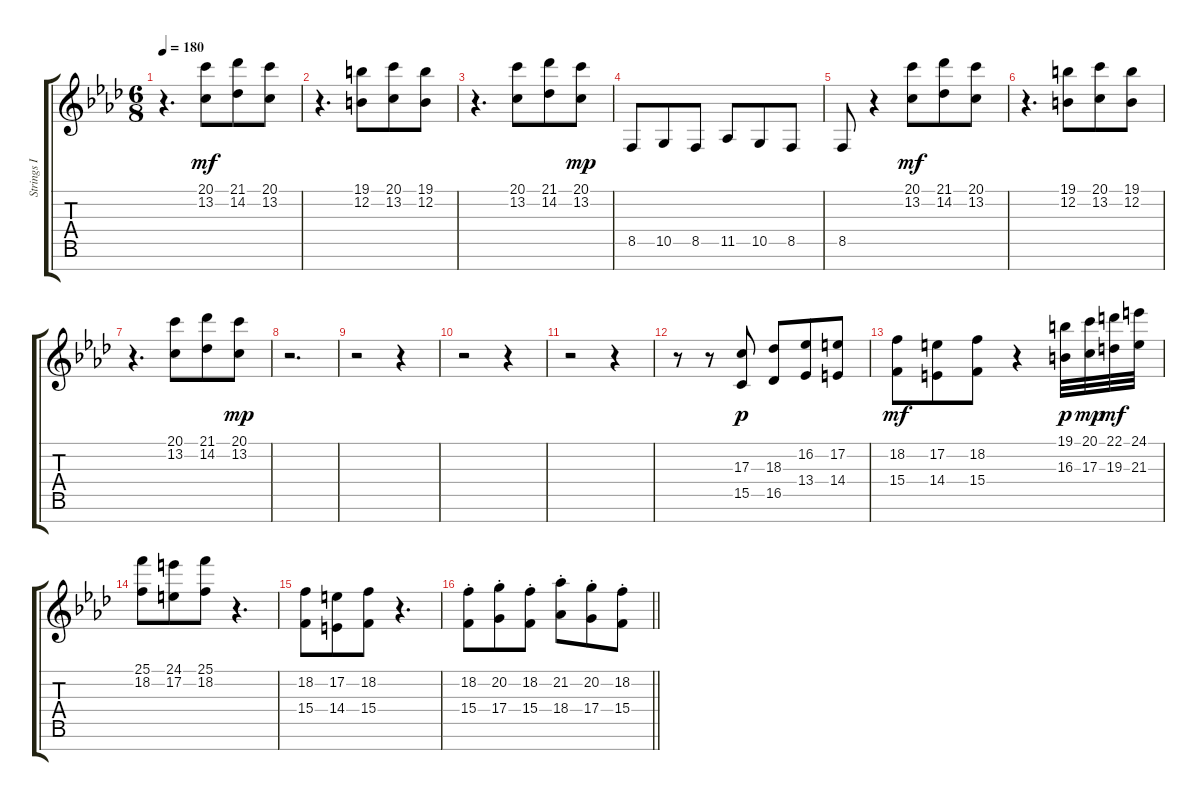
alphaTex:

\track ("Strings I" "Strings I") {instrument stringensemble1}
\staff {score tabs}
\tuning (E4 B3 G3 D3 A2 E2 B1) {hide}
\ts (6 8)
\tempo 180
\clef g2
\ks fminor
r.4{d dy f} (20.1 13.2).8{dy mf} (21.1 14.2).8 (20.1 13.2).8 |
r.4{d} (19.1 12.2).8 (20.1 13.2).8 (19.1 12.2).8 |
r.4{d} (20.1 13.2).8 (21.1 14.2).8 (20.1 13.2).8{dy mp} |
8.5.8 10.5.8 8.5.8 11.5.8 10.5.8 8.5.8 |
8.5.8 r.4 (20.1 13.2).8{dy mf} (21.1 14.2).8 (20.1 13.2).8 |
r.4{d} (19.1 12.2).8 (20.1 13.2).8 (19.1 12.2).8 |
r.4{d} (20.1 13.2).8 (21.1 14.2).8 (20.1 13.2).8{dy mp} |
r.2{d} |
r.2 r.4 |
r.2 r.4 |
r.2 r.4 |
r.8 r.8 (17.3 15.5).8{dy p} (18.3 16.5).8 (16.2 13.4).8 (17.2 14.4).8 |
(18.2 15.4).8{dy mf} (17.2 14.4).8 (18.2 15.4).8 r.4 (19.1 16.3).32{dy p} (20.1 17.3).32{dy mp} (22.1 19.3).32{dy mf} (24.1 21.3).32 |
(25.1 18.2).8 (24.1 17.2).8 (25.1 18.2).8 r.4{d} |
(18.2 15.4).8 (17.2 14.4).8 (18.2 15.4).8 r.4{d} |
\barLineRight lightlight
(18.2{st} 15.4{st}).8 (20.2{st} 17.4{st}).8 (18.2{st} 15.4{st}).8 (21.2{st} 18.4{st}).8 (20.2{st} 17.4{st}).8 (18.2{st} 15.4{st}).8
